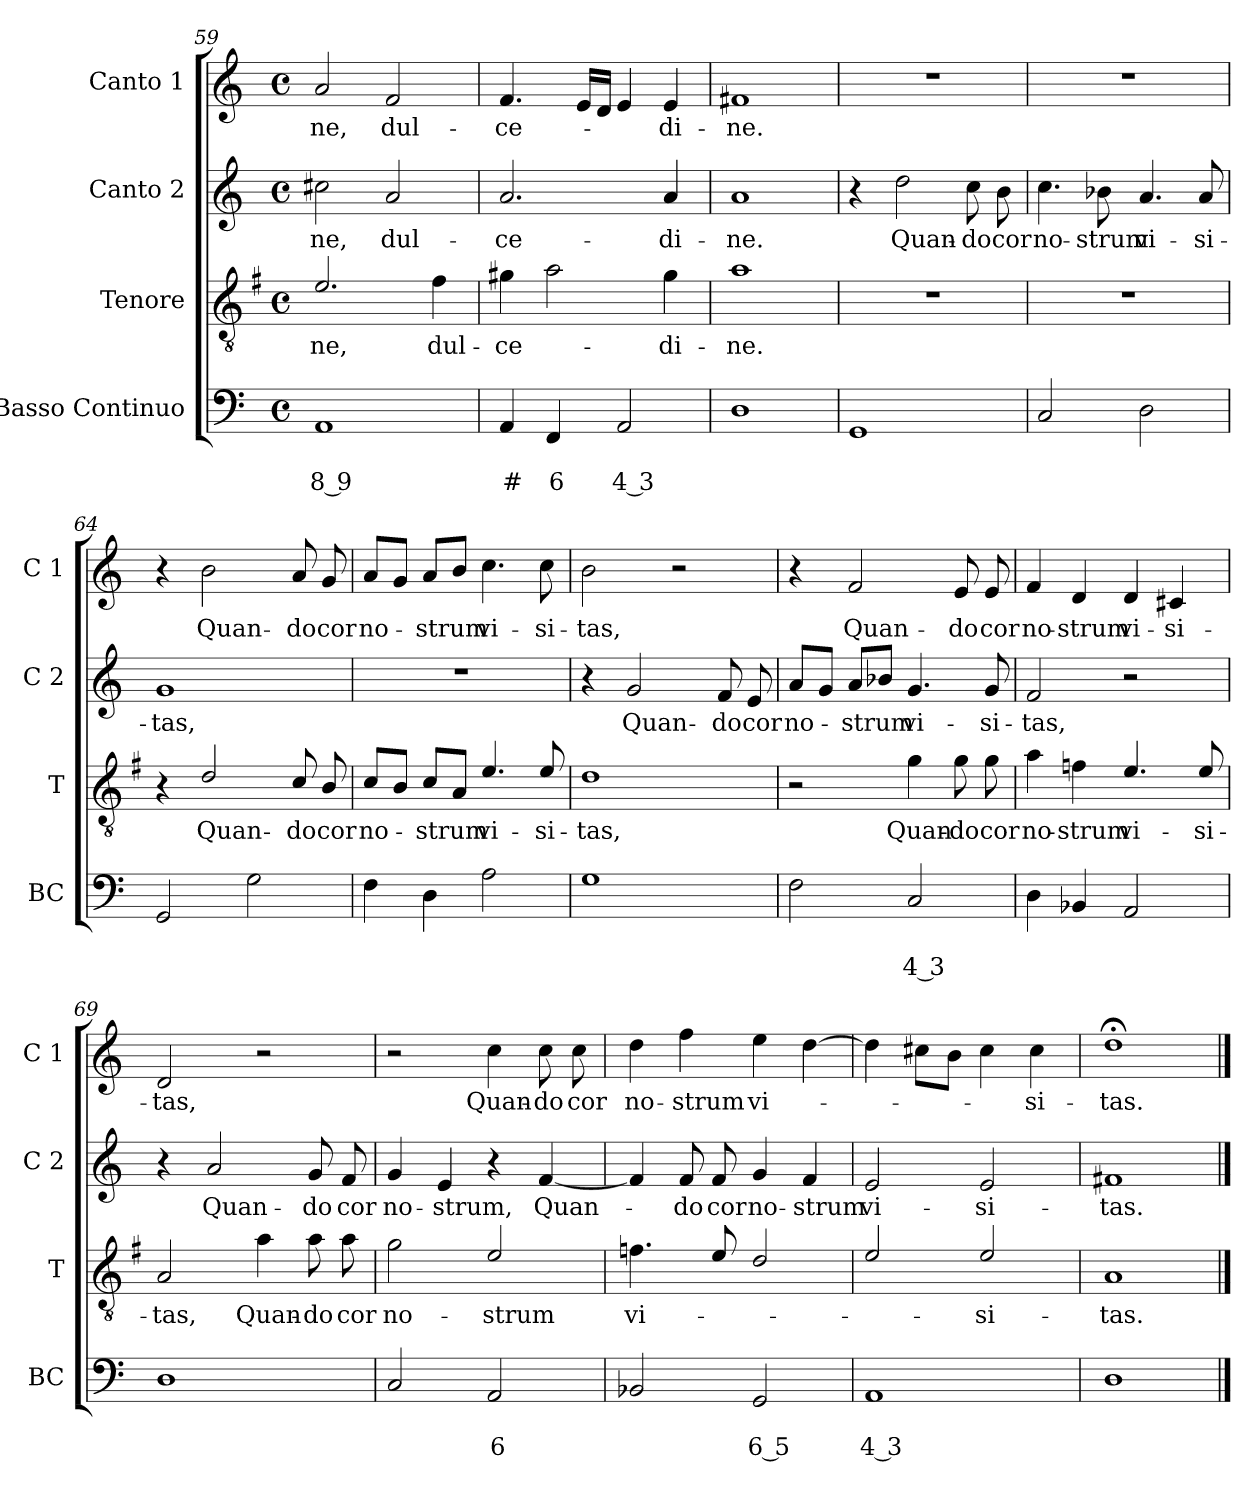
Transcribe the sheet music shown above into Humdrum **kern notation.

**kern	**text	**text	**kern	**text	**kern	**text	**kern	**text
*part4	*part4	*part4	*part3	*part3	*part2	*part2	*part1	*part1
*staff4	*staff4	*staff4	*staff3	*staff3	*staff2	*staff2	*staff1	*staff1
*I"Basso Continuo	*	*	*I"Tenore	*	*I"Canto 2	*	*I"Canto 1	*
*I'BC	*	*	*I'T	*	*I'C 2	*	*I'C 1	*
*clefF4	*	*	*clefGv2	*	*clefG2	*	*clefG2	*
*	*	*	*ITrd4c7	*	*	*	*	*
*k[]	*	*	*k[]	*	*k[]	*	*k[]	*
*C:	*	*	*C:	*	*C:	*	*C:	*
*M4/4	*	*	*M4/4	*	*M4/4	*	*M4/4	*
*met(c)	*	*	*met(c)	*	*met(c)	*	*met(c)	*
=59	=59	=59	=59	=59	=59	=59	=59	=59
!	!	!LO:LY:b	!	!LO:LY:b	!	!LO:LY:b	!	!LO:LY:b
1AA	.	8 9	2.A/	-ne,	2cc#X\	-ne,	2a/	-ne,
!	!	!	!	!	!	!LO:LY:b	!	!LO:LY:b
.	.	.	.	.	2a/	dul-	2f/	dul-
!	!	!	!	!LO:LY:b	!	!	!	!
.	.	.	4B\	dul-	.	.	.	.
=60	=60	=60	=60	=60	=60	=60	=60	=60
!	!	!LO:LY:b	!	!LO:LY:b	!	!LO:LY:b	!	!LO:LY:b
4AA/	.	#	4c#X\	-ce-	2.a/	-ce-	4.f/	-ce-
!	!	!LO:LY:b	!	!	!	!	!	!
4FF/	.	6	2d\	.	.	.	.	.
.	.	.	.	.	.	.	16e/LL	.
.	.	.	.	.	.	.	16d/JJ	.
!	!	!LO:LY:b	!	!	!	!	!	!
2AA/	.	4 3	.	.	.	.	4e/	.
!	!	!	!	!LO:LY:b	!	!LO:LY:b	!	!LO:LY:b
.	.	.	4c#\	-di-	4a/	-di-	4e/	-di-
!!LO:LB:g=z
=61	=61	=61	=61	=61	=61	=61	=61	=61
!	!	!	!	!LO:LY:b	!	!LO:LY:b	!	!LO:LY:b
1D	.	.	1d	-ne.	1a	-ne.	1f#X	-ne.
=62	=62	=62	=62	=62	=62	=62	=62	=62
1GG	.	.	1r	.	4r	.	1r	.
!	!	!	!	!	!	!LO:LY:b	!	!
.	.	.	.	.	2dd\	Quan-	.	.
!	!	!	!	!	!	!LO:LY:b	!	!
.	.	.	.	.	8cc\	-do	.	.
!	!	!	!	!	!	!LO:LY:b	!	!
.	.	.	.	.	8b\	cor	.	.
=63	=63	=63	=63	=63	=63	=63	=63	=63
!	!	!	!	!	!	!LO:LY:b	!	!
2C/	.	.	1r	.	4.cc\	no-	1r	.
!	!	!	!	!	!	!LO:LY:b	!	!
.	.	.	.	.	8b-X\	-strum	.	.
!	!	!	!	!	!	!LO:LY:b	!	!
2D\	.	.	.	.	4.a/	vi-	.	.
!	!	!	!	!	!	!LO:LY:b	!	!
.	.	.	.	.	8a/	-si-	.	.
=64	=64	=64	=64	=64	=64	=64	=64	=64
!	!	!	!	!	!	!LO:LY:b	!	!
2GG/	.	.	4r	.	1g	-tas,	4r	.
!	!	!	!	!LO:LY:b	!	!	!	!LO:LY:b
.	.	.	2G/	Quan-	.	.	2b\	Quan-
2G\	.	.	.	.	.	.	.	.
!	!	!	!	!LO:LY:b	!	!	!	!LO:LY:b
.	.	.	8F/	-do	.	.	8a/	-do
!	!	!	!	!LO:LY:b	!	!	!	!LO:LY:b
.	.	.	8E/	cor	.	.	8g/	cor
=65	=65	=65	=65	=65	=65	=65	=65	=65
!	!	!	!	!LO:LY:b	!	!	!	!LO:LY:b
4F\	.	.	8F/L	no-	1r	.	8a/L	no-
.	.	.	8E/J	.	.	.	8g/J	.
!	!	!	!	!LO:LY:b	!	!	!	!LO:LY:b
4D\	.	.	8F/L	-strum	.	.	8a/L	-strum
.	.	.	8D/J	.	.	.	8b/J	.
!	!	!	!	!LO:LY:b	!	!	!	!LO:LY:b
2A\	.	.	4.A/	vi-	.	.	4.cc\	vi-
!	!	!	!	!LO:LY:b	!	!	!	!LO:LY:b
.	.	.	8A/	-si-	.	.	8cc\	-si-
=66	=66	=66	=66	=66	=66	=66	=66	=66
!	!	!	!	!LO:LY:b	!	!	!	!LO:LY:b
1G	.	.	1G	-tas,	4r	.	2b\	-tas,
!	!	!	!	!	!	!LO:LY:b	!	!
.	.	.	.	.	2g/	Quan-	.	.
.	.	.	.	.	.	.	2r	.
!	!	!	!	!	!	!LO:LY:b	!	!
.	.	.	.	.	8f/	-do	.	.
!	!	!	!	!	!	!LO:LY:b	!	!
.	.	.	.	.	8e/	cor	.	.
=67	=67	=67	=67	=67	=67	=67	=67	=67
!	!	!	!	!	!	!LO:LY:b	!	!
2F\	.	.	2r	.	8a/L	no-	4r	.
.	.	.	.	.	8g/J	.	.	.
!	!	!	!	!	!	!LO:LY:b	!	!LO:LY:b
.	.	.	.	.	8a/L	-strum	2f/	Quan-
.	.	.	.	.	8b-X/J	.	.	.
!	!	!LO:LY:b	!	!LO:LY:b	!	!LO:LY:b	!	!
2C/	.	4 3	4c\	Quan-	4.g/	vi-	.	.
!	!	!	!	!LO:LY:b	!	!	!	!LO:LY:b
.	.	.	8c\	-do	.	.	8e/	-do
!	!	!	!	!LO:LY:b	!	!LO:LY:b	!	!LO:LY:b
.	.	.	8c\	cor	8g/	-si-	8e/	cor
!!LO:LB:g=z
=68	=68	=68	=68	=68	=68	=68	=68	=68
!	!	!	!	!LO:LY:b	!	!LO:LY:b	!	!LO:LY:b
4D\	.	.	4d\	no-	2f/	-tas,	4f/	no-
!	!	!	!	!LO:LY:b	!	!	!	!LO:LY:b
4BB-X/	.	.	4B-X\	-strum	.	.	4d/	-strum
!	!	!	!	!LO:LY:b	!	!	!	!LO:LY:b
2AA/	.	.	4.A/	vi-	2r	.	4d/	vi-
!	!	!	!	!	!	!	!	!LO:LY:b
.	.	.	.	.	.	.	4c#X/	-si-
!	!	!	!	!LO:LY:b	!	!	!	!
.	.	.	8A/	-si-	.	.	.	.
=69	=69	=69	=69	=69	=69	=69	=69	=69
!	!	!	!	!LO:LY:b	!	!	!	!LO:LY:b
1D	.	.	2D/	-tas,	4r	.	2d/	-tas,
!	!	!	!	!	!	!LO:LY:b	!	!
.	.	.	.	.	2a/	Quan-	.	.
!	!	!	!	!LO:LY:b	!	!	!	!
.	.	.	4d\	Quan-	.	.	2r	.
!	!	!	!	!LO:LY:b	!	!LO:LY:b	!	!
.	.	.	8d\	-do	8g/	-do	.	.
!	!	!	!	!LO:LY:b	!	!LO:LY:b	!	!
.	.	.	8d\	cor	8f/	cor	.	.
=70	=70	=70	=70	=70	=70	=70	=70	=70
!	!	!	!	!LO:LY:b	!	!LO:LY:b	!	!
2C/	.	.	2c\	no-	4g/	no-	2r	.
!	!	!	!	!	!	!LO:LY:b	!	!
.	.	.	.	.	4e/	-strum,	.	.
!	!	!LO:LY:b	!	!LO:LY:b	!	!	!	!LO:LY:b
2AA/	.	6	2A/	-strum	4r	.	4cc\	Quan-
!	!	!	!	!	!	!LO:LY:b	!	!LO:LY:b
.	.	.	.	.	[4f/	Quan-	8cc\	-do
!	!	!	!	!	!	!	!	!LO:LY:b
.	.	.	.	.	.	.	8cc\	cor
=71	=71	=71	=71	=71	=71	=71	=71	=71
!	!	!	!	!LO:LY:b	!	!	!	!LO:LY:b
2BB-X/	.	.	4.B-X\	vi-	4f/]	.	4dd\	no-
!	!	!	!	!	!	!LO:LY:b	!	!LO:LY:b
.	.	.	.	.	8f/	-do	4ff\	-strum
!	!	!	!	!	!	!LO:LY:b	!	!
.	.	.	8A/	.	8f/	cor	.	.
!	!	!LO:LY:b	!	!	!	!LO:LY:b	!	!LO:LY:b
2GG/	.	6 5	2G/	.	4g/	no-	4ee\	vi-
!	!	!	!	!	!	!LO:LY:b	!	!
.	.	.	.	.	4f/	-strum	[4dd\	.
=72	=72	=72	=72	=72	=72	=72	=72	=72
!	!	!LO:LY:b	!	!	!	!LO:LY:b	!	!
1AA	.	4 3	2A/	.	2e/	vi-	4dd\]	.
.	.	.	.	.	.	.	8cc#X\L	.
.	.	.	.	.	.	.	8b\J	.
!	!	!	!	!LO:LY:b	!	!LO:LY:b	!	!
.	.	.	2A/	-si-	2e/	-si-	4cc#\	.
!	!	!	!	!	!	!	!	!LO:LY:b
.	.	.	.	.	.	.	4cc#\	-si-
=73	=73	=73	=73	=73	=73	=73	=73	=73
!	!	!	!	!LO:LY:b	!	!LO:LY:b	!	!LO:LY:b
1D	.	.	1D	-tas.	1f#X	-tas.	1dd;<	-tas.
==	==	==	==	==	==	==	==	==
*-	*-	*-	*-	*-	*-	*-	*-	*-
